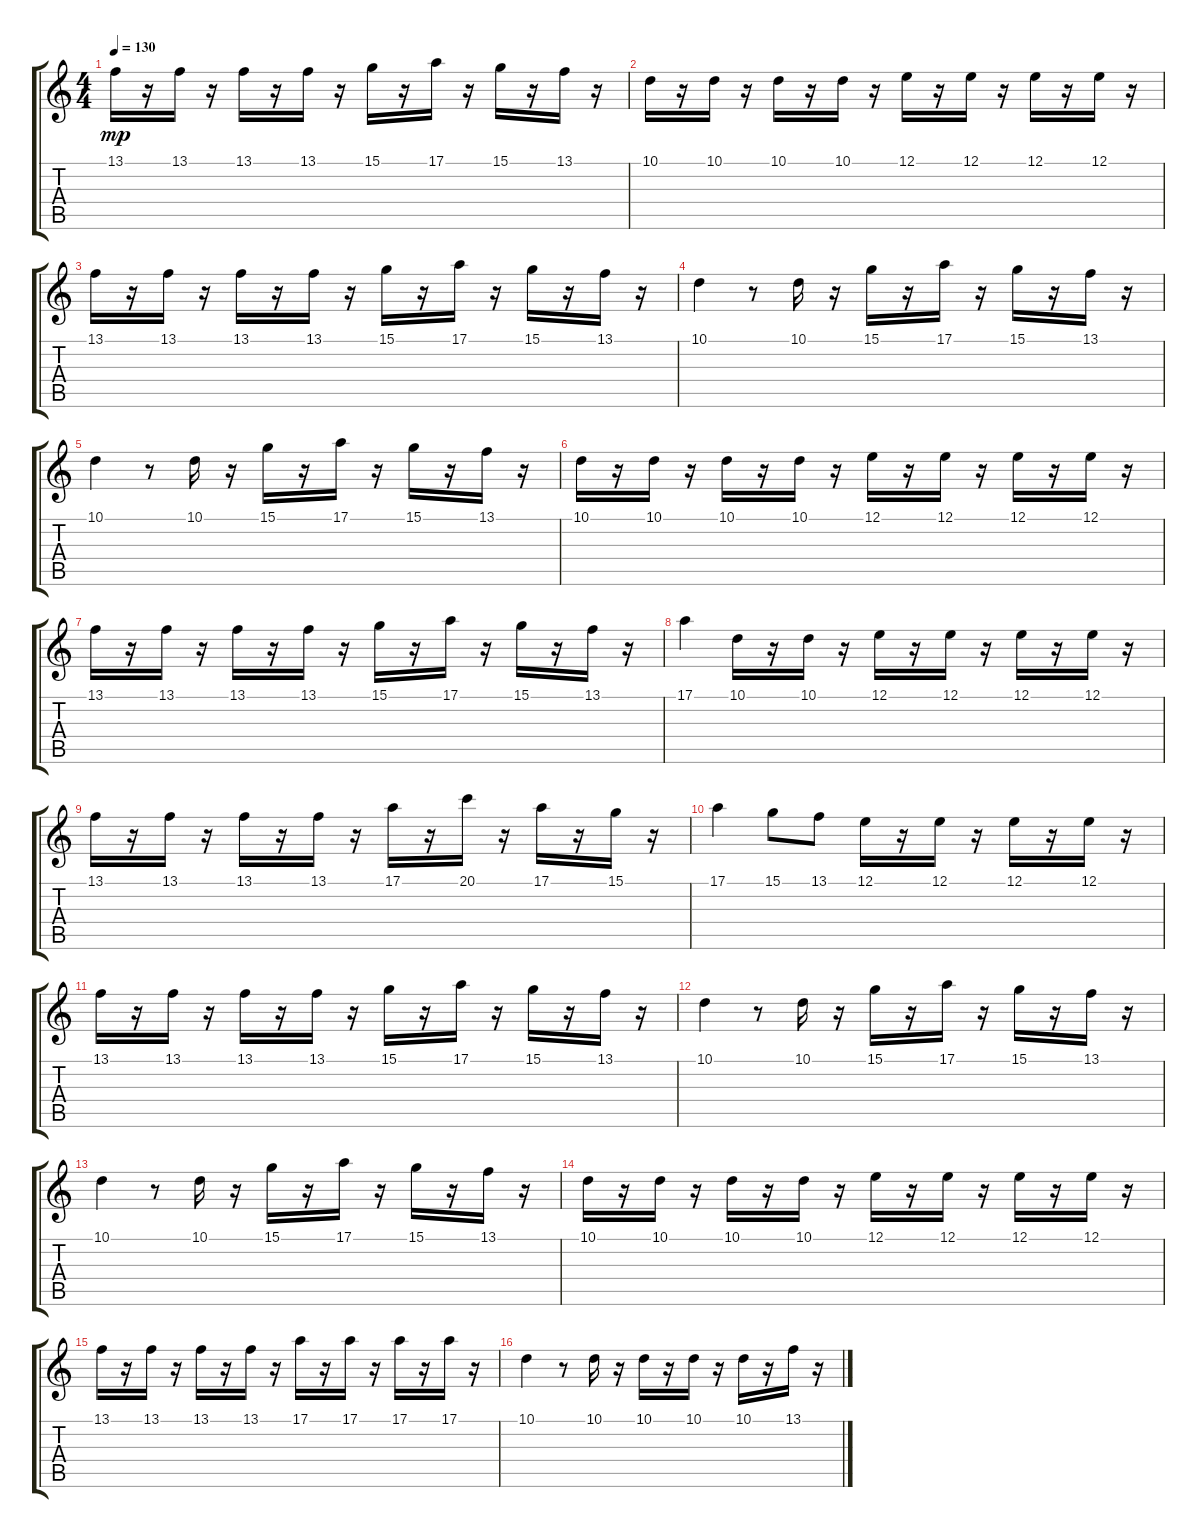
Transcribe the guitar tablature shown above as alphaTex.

\track "" {instrument acousticgrandpiano}
\staff {score tabs}
\tuning (E4 B3 G3 D3 A2 E2) {hide}
\ts (4 4)
\tempo 130
\clef g2
\ks c
13.1.16{dy mp} r.16 13.1.16 r.16 13.1.16 r.16 13.1.16 r.16 15.1.16 r.16 17.1.16 r.16 15.1.16 r.16 13.1.16 r.16 |
10.1.16 r.16 10.1.16 r.16 10.1.16 r.16 10.1.16 r.16 12.1.16 r.16 12.1.16 r.16 12.1.16 r.16 12.1.16 r.16 |
13.1.16 r.16 13.1.16 r.16 13.1.16 r.16 13.1.16 r.16 15.1.16 r.16 17.1.16 r.16 15.1.16 r.16 13.1.16 r.16 |
10.1.4 r.8 10.1.16 r.16 15.1.16 r.16 17.1.16 r.16 15.1.16 r.16 13.1.16 r.16 |
10.1.4 r.8 10.1.16 r.16 15.1.16 r.16 17.1.16 r.16 15.1.16 r.16 13.1.16 r.16 |
10.1.16 r.16 10.1.16 r.16 10.1.16 r.16 10.1.16 r.16 12.1.16 r.16 12.1.16 r.16 12.1.16 r.16 12.1.16 r.16 |
13.1.16 r.16 13.1.16 r.16 13.1.16 r.16 13.1.16 r.16 15.1.16 r.16 17.1.16 r.16 15.1.16 r.16 13.1.16 r.16 |
17.1.4 10.1.16 r.16 10.1.16 r.16 12.1.16 r.16 12.1.16 r.16 12.1.16 r.16 12.1.16 r.16 |
13.1.16 r.16 13.1.16 r.16 13.1.16 r.16 13.1.16 r.16 17.1.16 r.16 20.1.16 r.16 17.1.16 r.16 15.1.16 r.16 |
17.1.4 15.1.8 13.1.8 12.1.16 r.16 12.1.16 r.16 12.1.16 r.16 12.1.16 r.16 |
13.1.16 r.16 13.1.16 r.16 13.1.16 r.16 13.1.16 r.16 15.1.16 r.16 17.1.16 r.16 15.1.16 r.16 13.1.16 r.16 |
10.1.4 r.8 10.1.16 r.16 15.1.16 r.16 17.1.16 r.16 15.1.16 r.16 13.1.16 r.16 |
10.1.4 r.8 10.1.16 r.16 15.1.16 r.16 17.1.16 r.16 15.1.16 r.16 13.1.16 r.16 |
10.1.16 r.16 10.1.16 r.16 10.1.16 r.16 10.1.16 r.16 12.1.16 r.16 12.1.16 r.16 12.1.16 r.16 12.1.16 r.16 |
13.1.16 r.16 13.1.16 r.16 13.1.16 r.16 13.1.16 r.16 17.1.16 r.16 17.1.16 r.16 17.1.16 r.16 17.1.16 r.16 |
10.1.4 r.8 10.1.16 r.16 10.1.16 r.16 10.1.16 r.16 10.1.16 r.16 13.1.16 r.16
